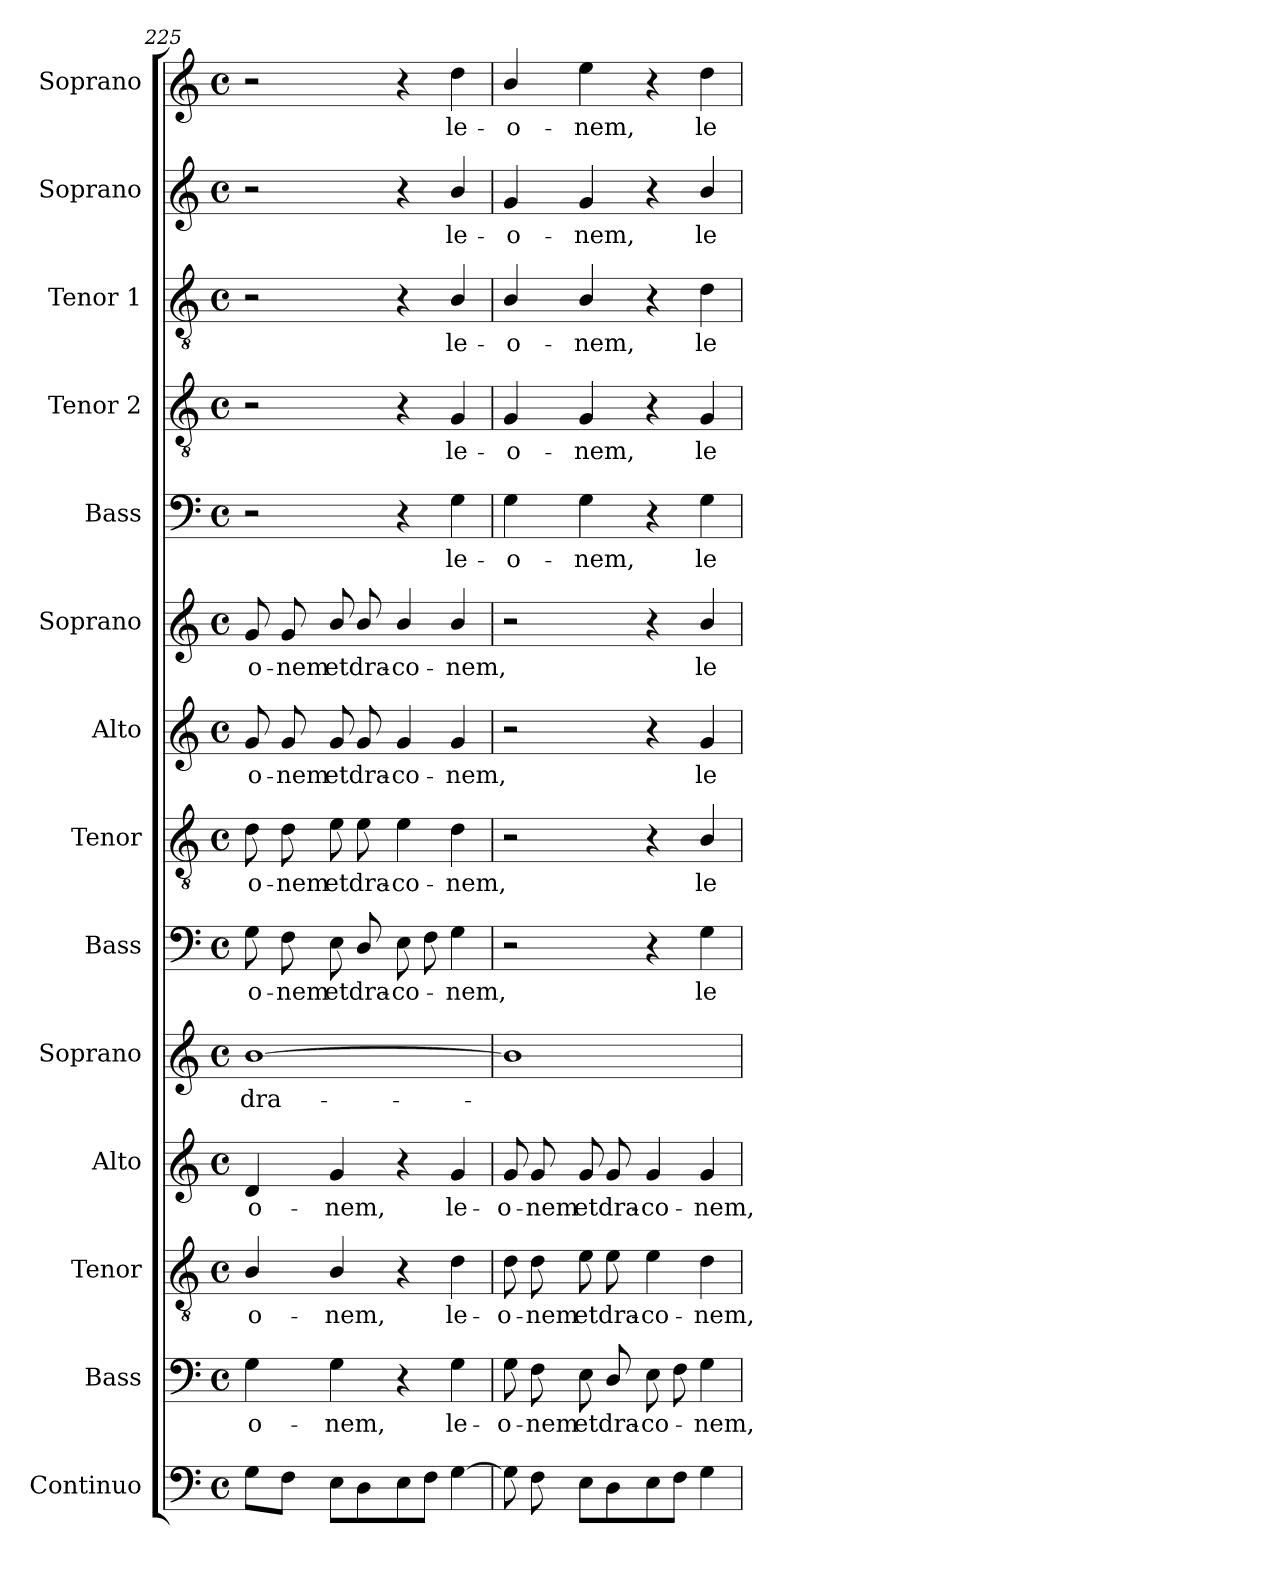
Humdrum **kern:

**kern	**kern	**text	**kern	**text	**kern	**text	**kern	**text	**kern	**text	**kern	**text	**kern	**text	**kern	**text	**kern	**text	**kern	**text	**kern	**text	**kern	**text	**kern	**text
*part14	*part13	*part13	*part12	*part12	*part11	*part11	*part10	*part10	*part9	*part9	*part8	*part8	*part7	*part7	*part6	*part6	*part5	*part5	*part4	*part4	*part3	*part3	*part2	*part2	*part1	*part1
*staff14	*staff13	*staff13	*staff12	*staff12	*staff11	*staff11	*staff10	*staff10	*staff9	*staff9	*staff8	*staff8	*staff7	*staff7	*staff6	*staff6	*staff5	*staff5	*staff4	*staff4	*staff3	*staff3	*staff2	*staff2	*staff1	*staff1
*I"Continuo	*I"Bass	*	*I"Tenor	*	*I"Alto	*	*I"Soprano	*	*I"Bass	*	*I"Tenor	*	*I"Alto	*	*I"Soprano	*	*I"Bass	*	*I"Tenor 2	*	*I"Tenor 1	*	*I"Soprano	*	*I"Soprano	*
*I'Cont.	*I'B.	*	*I'T.	*	*I'A.	*	*I'S.	*	*I'B.	*	*I'T.	*	*I'A.	*	*I'S.	*	*I'B.	*	*I'T2.	*	*I'T1.	*	*I'S.	*	*I'S.	*
!!LO:PB:g=z
*clefF4	*clefF4	*	*clefGv2	*	*clefG2	*	*clefG2	*	*clefF4	*	*clefGv2	*	*clefG2	*	*clefG2	*	*clefF4	*	*clefGv2	*	*clefGv2	*	*clefG2	*	*clefG2	*
*	*	*	*ITrd7c12	*	*	*	*	*	*	*	*ITrd7c12	*	*	*	*	*	*	*	*ITrd7c12	*	*ITrd7c12	*	*	*	*	*
*k[]	*k[]	*	*k[]	*	*k[]	*	*k[]	*	*k[]	*	*k[]	*	*k[]	*	*k[]	*	*k[]	*	*k[]	*	*k[]	*	*k[]	*	*k[]	*
*C:	*C:	*	*C:	*	*C:	*	*C:	*	*C:	*	*C:	*	*C:	*	*C:	*	*C:	*	*C:	*	*C:	*	*C:	*	*C:	*
*M4/4	*M4/4	*	*M4/4	*	*M4/4	*	*M4/4	*	*M4/4	*	*M4/4	*	*M4/4	*	*M4/4	*	*M4/4	*	*M4/4	*	*M4/4	*	*M4/4	*	*M4/4	*
*met(c)	*met(c)	*	*met(c)	*	*met(c)	*	*met(c)	*	*met(c)	*	*met(c)	*	*met(c)	*	*met(c)	*	*met(c)	*	*met(c)	*	*met(c)	*	*met(c)	*	*met(c)	*
=225	=225	=225	=225	=225	=225	=225	=225	=225	=225	=225	=225	=225	=225	=225	=225	=225	=225	=225	=225	=225	=225	=225	=225	=225	=225	=225
!	!	!LO:LY:b:color=#000000	!	!	!	!	!	!	!	!	!	!	!	!	!	!	!	!	!	!	!	!	!	!	!	!
!	!	!	!	!LO:LY:b:color=#000000	!	!	!	!	!	!	!	!	!	!	!	!	!	!	!	!	!	!	!	!	!	!
!	!	!	!	!	!	!LO:LY:b:color=#000000	!	!	!	!	!	!	!	!	!	!	!	!	!	!	!	!	!	!	!	!
!	!	!	!	!	!	!	!	!LO:LY:b:color=#000000	!	!	!	!	!	!	!	!	!	!	!	!	!	!	!	!	!	!
!	!	!	!	!	!	!	!	!	!	!LO:LY:b:color=#000000	!	!	!	!	!	!	!	!	!	!	!	!	!	!	!	!
!	!	!	!	!	!	!	!	!	!	!	!	!LO:LY:b:color=#000000	!	!	!	!	!	!	!	!	!	!	!	!	!	!
!	!	!	!	!	!	!	!	!	!	!	!	!	!	!LO:LY:b:color=#000000	!	!	!	!	!	!	!	!	!	!	!	!
!	!	!	!	!	!	!	!	!	!	!	!	!	!	!	!	!LO:LY:b:color=#000000	!	!	!	!	!	!	!	!	!	!
8Gi\L	4Gi\	-o-	4BBi/	-o-	4di/	-o-	[1bi	dra-	8Gi\	-o-	8Di\	-o-	8gi/	-o-	8gi/	-o-	2r	.	2r	.	2r	.	2r	.	2r	.
!	!	!	!	!	!	!	!	!	!	!LO:LY:b:color=#000000	!	!	!	!	!	!	!	!	!	!	!	!	!	!	!	!
!	!	!	!	!	!	!	!	!	!	!	!	!LO:LY:b:color=#000000	!	!	!	!	!	!	!	!	!	!	!	!	!	!
!	!	!	!	!	!	!	!	!	!	!	!	!	!	!LO:LY:b:color=#000000	!	!	!	!	!	!	!	!	!	!	!	!
!	!	!	!	!	!	!	!	!	!	!	!	!	!	!	!	!LO:LY:b:color=#000000	!	!	!	!	!	!	!	!	!	!
8Fi\J	.	.	.	.	.	.	.	.	8Fi\	-nem	8Di\	-nem	8gi/	-nem	8gi/	-nem	.	.	.	.	.	.	.	.	.	.
!	!	!LO:LY:b:color=#000000	!	!	!	!	!	!	!	!	!	!	!	!	!	!	!	!	!	!	!	!	!	!	!	!
!	!	!	!	!LO:LY:b:color=#000000	!	!	!	!	!	!	!	!	!	!	!	!	!	!	!	!	!	!	!	!	!	!
!	!	!	!	!	!	!LO:LY:b:color=#000000	!	!	!	!	!	!	!	!	!	!	!	!	!	!	!	!	!	!	!	!
!	!	!	!	!	!	!	!	!	!	!LO:LY:b:color=#000000	!	!	!	!	!	!	!	!	!	!	!	!	!	!	!	!
!	!	!	!	!	!	!	!	!	!	!	!	!LO:LY:b:color=#000000	!	!	!	!	!	!	!	!	!	!	!	!	!	!
!	!	!	!	!	!	!	!	!	!	!	!	!	!	!LO:LY:b:color=#000000	!	!	!	!	!	!	!	!	!	!	!	!
!	!	!	!	!	!	!	!	!	!	!	!	!	!	!	!	!LO:LY:b:color=#000000	!	!	!	!	!	!	!	!	!	!
8Ei\L	4Gi\	-nem,	4BBi/	-nem,	4gi/	-nem,	.	.	8Ei\	et	8Ei\	et	8gi/	et	8bi/	et	.	.	.	.	.	.	.	.	.	.
!	!	!	!	!	!	!	!	!	!	!LO:LY:b:color=#000000	!	!	!	!	!	!	!	!	!	!	!	!	!	!	!	!
!	!	!	!	!	!	!	!	!	!	!	!	!LO:LY:b:color=#000000	!	!	!	!	!	!	!	!	!	!	!	!	!	!
!	!	!	!	!	!	!	!	!	!	!	!	!	!	!LO:LY:b:color=#000000	!	!	!	!	!	!	!	!	!	!	!	!
!	!	!	!	!	!	!	!	!	!	!	!	!	!	!	!	!LO:LY:b:color=#000000	!	!	!	!	!	!	!	!	!	!
8Di\	.	.	.	.	.	.	.	.	8Di/	dra-	8Ei\	dra-	8gi/	dra-	8bi/	dra-	.	.	.	.	.	.	.	.	.	.
!	!	!	!	!	!	!	!	!	!	!LO:LY:b:color=#000000	!	!	!	!	!	!	!	!	!	!	!	!	!	!	!	!
!	!	!	!	!	!	!	!	!	!	!	!	!LO:LY:b:color=#000000	!	!	!	!	!	!	!	!	!	!	!	!	!	!
!	!	!	!	!	!	!	!	!	!	!	!	!	!	!LO:LY:b:color=#000000	!	!	!	!	!	!	!	!	!	!	!	!
!	!	!	!	!	!	!	!	!	!	!	!	!	!	!	!	!LO:LY:b:color=#000000	!	!	!	!	!	!	!	!	!	!
8Ei\	4r	.	4r	.	4r	.	.	.	8Ei\	-co-	4Ei\	-co-	4gi/	-co-	4bi/	-co-	4r	.	4r	.	4r	.	4r	.	4r	.
8Fi\J	.	.	.	.	.	.	.	.	8Fi\	.	.	.	.	.	.	.	.	.	.	.	.	.	.	.	.	.
!	!	!LO:LY:b:color=#000000	!	!	!	!	!	!	!	!	!	!	!	!	!	!	!	!	!	!	!	!	!	!	!	!
!	!	!	!	!LO:LY:b:color=#000000	!	!	!	!	!	!	!	!	!	!	!	!	!	!	!	!	!	!	!	!	!	!
!	!	!	!	!	!	!LO:LY:b:color=#000000	!	!	!	!	!	!	!	!	!	!	!	!	!	!	!	!	!	!	!	!
!	!	!	!	!	!	!	!	!	!	!LO:LY:b:color=#000000	!	!	!	!	!	!	!	!	!	!	!	!	!	!	!	!
!	!	!	!	!	!	!	!	!	!	!	!	!LO:LY:b:color=#000000	!	!	!	!	!	!	!	!	!	!	!	!	!	!
!	!	!	!	!	!	!	!	!	!	!	!	!	!	!LO:LY:b:color=#000000	!	!	!	!	!	!	!	!	!	!	!	!
!	!	!	!	!	!	!	!	!	!	!	!	!	!	!	!	!LO:LY:b:color=#000000	!	!	!	!	!	!	!	!	!	!
!	!	!	!	!	!	!	!	!	!	!	!	!	!	!	!	!	!	!LO:LY:b:color=#000000	!	!	!	!	!	!	!	!
!	!	!	!	!	!	!	!	!	!	!	!	!	!	!	!	!	!	!	!	!LO:LY:b:color=#000000	!	!	!	!	!	!
!	!	!	!	!	!	!	!	!	!	!	!	!	!	!	!	!	!	!	!	!	!	!LO:LY:b:color=#000000	!	!	!	!
!	!	!	!	!	!	!	!	!	!	!	!	!	!	!	!	!	!	!	!	!	!	!	!	!LO:LY:b:color=#000000	!	!
!	!	!	!	!	!	!	!	!	!	!	!	!	!	!	!	!	!	!	!	!	!	!	!	!	!	!LO:LY:b:color=#000000
[4Gi\	4Gi\	le-	4Di\	le-	4gi/	le-	.	.	4Gi\	-nem,	4Di\	-nem,	4gi/	-nem,	4bi/	-nem,	4Gi\	le-	4GGi/	le-	4BBi/	le-	4bi/	le-	4ddi\	le-
=226	=226	=226	=226	=226	=226	=226	=226	=226	=226	=226	=226	=226	=226	=226	=226	=226	=226	=226	=226	=226	=226	=226	=226	=226	=226	=226
!	!	!LO:LY:b:color=#000000	!	!	!	!	!	!	!	!	!	!	!	!	!	!	!	!	!	!	!	!	!	!	!	!
!	!	!	!	!LO:LY:b:color=#000000	!	!	!	!	!	!	!	!	!	!	!	!	!	!	!	!	!	!	!	!	!	!
!	!	!	!	!	!	!LO:LY:b:color=#000000	!	!	!	!	!	!	!	!	!	!	!	!	!	!	!	!	!	!	!	!
!	!	!	!	!	!	!	!	!	!	!	!	!	!	!	!	!	!	!LO:LY:b:color=#000000	!	!	!	!	!	!	!	!
!	!	!	!	!	!	!	!	!	!	!	!	!	!	!	!	!	!	!	!	!LO:LY:b:color=#000000	!	!	!	!	!	!
!	!	!	!	!	!	!	!	!	!	!	!	!	!	!	!	!	!	!	!	!	!	!LO:LY:b:color=#000000	!	!	!	!
!	!	!	!	!	!	!	!	!	!	!	!	!	!	!	!	!	!	!	!	!	!	!	!	!LO:LY:b:color=#000000	!	!
!	!	!	!	!	!	!	!	!	!	!	!	!	!	!	!	!	!	!	!	!	!	!	!	!	!	!LO:LY:b:color=#000000
8Gi\]	8Gi\	-o-	8Di\	-o-	8gi/	-o-	1bi]	.	2r	.	2r	.	2r	.	2r	.	4Gi\	-o-	4GGi/	-o-	4BBi/	-o-	4gi/	-o-	4bi/	-o-
!	!	!LO:LY:b:color=#000000	!	!	!	!	!	!	!	!	!	!	!	!	!	!	!	!	!	!	!	!	!	!	!	!
!	!	!	!	!LO:LY:b:color=#000000	!	!	!	!	!	!	!	!	!	!	!	!	!	!	!	!	!	!	!	!	!	!
!	!	!	!	!	!	!LO:LY:b:color=#000000	!	!	!	!	!	!	!	!	!	!	!	!	!	!	!	!	!	!	!	!
8Fi\	8Fi\	-nem	8Di\	-nem	8gi/	-nem	.	.	.	.	.	.	.	.	.	.	.	.	.	.	.	.	.	.	.	.
!	!	!LO:LY:b:color=#000000	!	!	!	!	!	!	!	!	!	!	!	!	!	!	!	!	!	!	!	!	!	!	!	!
!	!	!	!	!LO:LY:b:color=#000000	!	!	!	!	!	!	!	!	!	!	!	!	!	!	!	!	!	!	!	!	!	!
!	!	!	!	!	!	!LO:LY:b:color=#000000	!	!	!	!	!	!	!	!	!	!	!	!	!	!	!	!	!	!	!	!
!	!	!	!	!	!	!	!	!	!	!	!	!	!	!	!	!	!	!LO:LY:b:color=#000000	!	!	!	!	!	!	!	!
!	!	!	!	!	!	!	!	!	!	!	!	!	!	!	!	!	!	!	!	!LO:LY:b:color=#000000	!	!	!	!	!	!
!	!	!	!	!	!	!	!	!	!	!	!	!	!	!	!	!	!	!	!	!	!	!LO:LY:b:color=#000000	!	!	!	!
!	!	!	!	!	!	!	!	!	!	!	!	!	!	!	!	!	!	!	!	!	!	!	!	!LO:LY:b:color=#000000	!	!
!	!	!	!	!	!	!	!	!	!	!	!	!	!	!	!	!	!	!	!	!	!	!	!	!	!	!LO:LY:b:color=#000000
8Ei\L	8Ei\	et	8Ei\	et	8gi/	et	.	.	.	.	.	.	.	.	.	.	4Gi\	-nem,	4GGi/	-nem,	4BBi/	-nem,	4gi/	-nem,	4eei\	-nem,
!	!	!LO:LY:b:color=#000000	!	!	!	!	!	!	!	!	!	!	!	!	!	!	!	!	!	!	!	!	!	!	!	!
!	!	!	!	!LO:LY:b:color=#000000	!	!	!	!	!	!	!	!	!	!	!	!	!	!	!	!	!	!	!	!	!	!
!	!	!	!	!	!	!LO:LY:b:color=#000000	!	!	!	!	!	!	!	!	!	!	!	!	!	!	!	!	!	!	!	!
8Di\	8Di/	dra-	8Ei\	dra-	8gi/	dra-	.	.	.	.	.	.	.	.	.	.	.	.	.	.	.	.	.	.	.	.
!	!	!LO:LY:b:color=#000000	!	!	!	!	!	!	!	!	!	!	!	!	!	!	!	!	!	!	!	!	!	!	!	!
!	!	!	!	!LO:LY:b:color=#000000	!	!	!	!	!	!	!	!	!	!	!	!	!	!	!	!	!	!	!	!	!	!
!	!	!	!	!	!	!LO:LY:b:color=#000000	!	!	!	!	!	!	!	!	!	!	!	!	!	!	!	!	!	!	!	!
8Ei\	8Ei\	-co-	4Ei\	-co-	4gi/	-co-	.	.	4r	.	4r	.	4r	.	4r	.	4r	.	4r	.	4r	.	4r	.	4r	.
8Fi\J	8Fi\	.	.	.	.	.	.	.	.	.	.	.	.	.	.	.	.	.	.	.	.	.	.	.	.	.
!	!	!LO:LY:b:color=#000000	!	!	!	!	!	!	!	!	!	!	!	!	!	!	!	!	!	!	!	!	!	!	!	!
!	!	!	!	!LO:LY:b:color=#000000	!	!	!	!	!	!	!	!	!	!	!	!	!	!	!	!	!	!	!	!	!	!
!	!	!	!	!	!	!LO:LY:b:color=#000000	!	!	!	!	!	!	!	!	!	!	!	!	!	!	!	!	!	!	!	!
!	!	!	!	!	!	!	!	!	!	!LO:LY:b:color=#000000	!	!	!	!	!	!	!	!	!	!	!	!	!	!	!	!
!	!	!	!	!	!	!	!	!	!	!	!	!LO:LY:b:color=#000000	!	!	!	!	!	!	!	!	!	!	!	!	!	!
!	!	!	!	!	!	!	!	!	!	!	!	!	!	!LO:LY:b:color=#000000	!	!	!	!	!	!	!	!	!	!	!	!
!	!	!	!	!	!	!	!	!	!	!	!	!	!	!	!	!LO:LY:b:color=#000000	!	!	!	!	!	!	!	!	!	!
!	!	!	!	!	!	!	!	!	!	!	!	!	!	!	!	!	!	!LO:LY:b:color=#000000	!	!	!	!	!	!	!	!
!	!	!	!	!	!	!	!	!	!	!	!	!	!	!	!	!	!	!	!	!LO:LY:b:color=#000000	!	!	!	!	!	!
!	!	!	!	!	!	!	!	!	!	!	!	!	!	!	!	!	!	!	!	!	!	!LO:LY:b:color=#000000	!	!	!	!
!	!	!	!	!	!	!	!	!	!	!	!	!	!	!	!	!	!	!	!	!	!	!	!	!LO:LY:b:color=#000000	!	!
!	!	!	!	!	!	!	!	!	!	!	!	!	!	!	!	!	!	!	!	!	!	!	!	!	!	!LO:LY:b:color=#000000
4Gi\	4Gi\	-nem,	4Di\	-nem,	4gi/	-nem,	.	.	4Gi\	le-	4BBi/	le-	4gi/	le-	4bi/	le-	4Gi\	le-	4GGi/	le-	4Di\	le-	4bi/	le-	4ddi\	le-
=	=	=	=	=	=	=	=	=	=	=	=	=	=	=	=	=	=	=	=	=	=	=	=	=	=	=
*-	*-	*-	*-	*-	*-	*-	*-	*-	*-	*-	*-	*-	*-	*-	*-	*-	*-	*-	*-	*-	*-	*-	*-	*-	*-	*-
